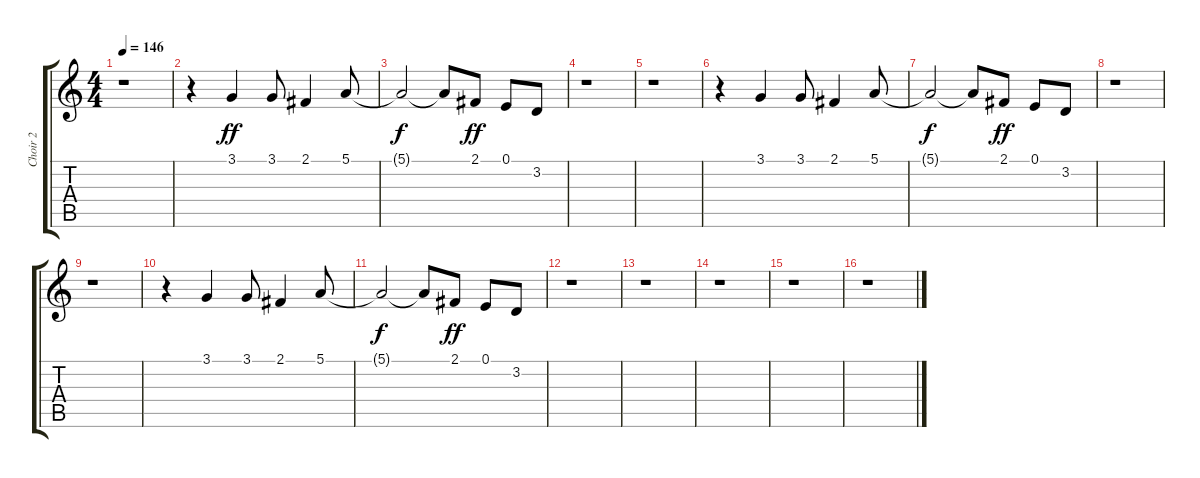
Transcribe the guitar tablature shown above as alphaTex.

\track ("Choir 2" "Choir 2") {instrument lead1square}
\staff {score tabs}
\tuning (E4 B3 G3 D3 A2 E2) {hide}
\ts (4 4)
\tempo 146
\clef g2
\ks c
r.1{dy ff} |
r.4 3.1.4 3.1.8 2.1.4 5.1.8 |
5.1{t}.2{dy f} 5.1{t}.8 2.1.8{dy ff} 0.1.8 3.2.8 |
r.1 |
r.1 |
r.4 3.1.4 3.1.8 2.1.4 5.1.8 |
5.1{t}.2{dy f} 5.1{t}.8 2.1.8{dy ff} 0.1.8 3.2.8 |
r.1 |
r.1 |
r.4 3.1.4 3.1.8 2.1.4 5.1.8 |
5.1{t}.2{dy f} 5.1{t}.8 2.1.8{dy ff} 0.1.8 3.2.8 |
r.1 |
r.1 |
r.1 |
r.1 |
r.1
